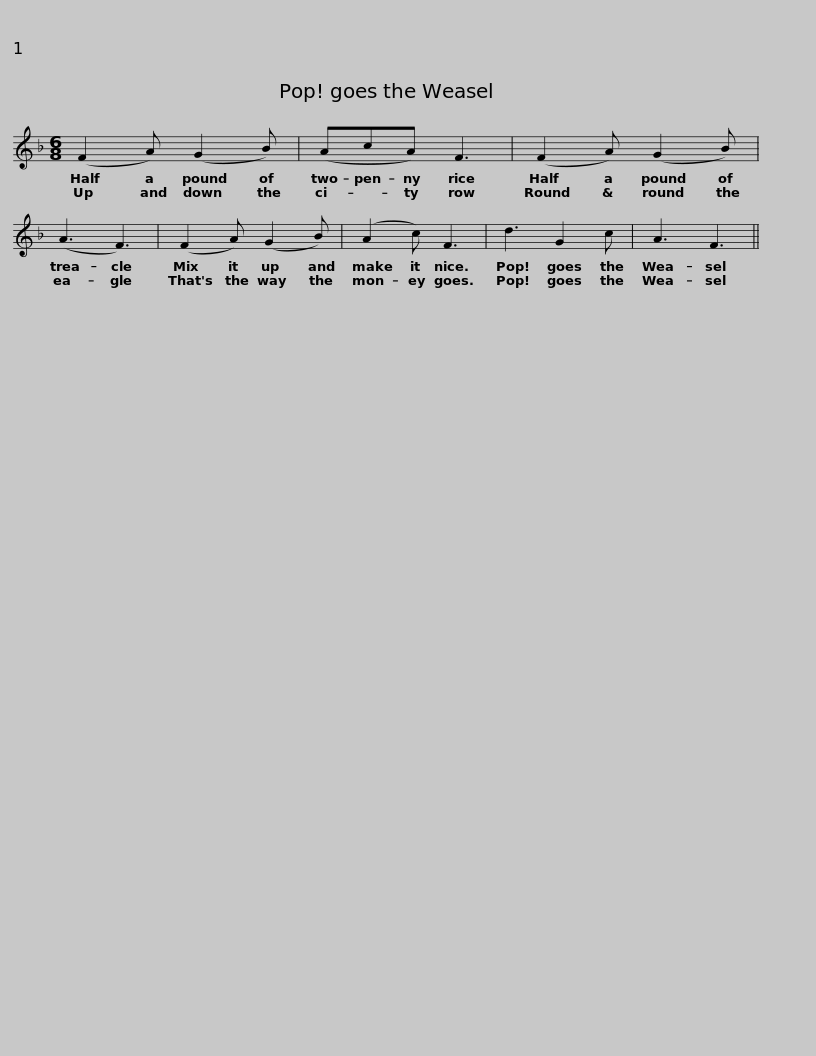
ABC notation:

X:1
L:1/8
M:6/8
I:linebreak $
K:F
V:1 treble
V:1
 (F2 A) (G2 B) | (AcA) F3 | (F2 A) (G2 B) | (A3 F3) | (F2 A) (G2 B) |$ %5
 (A2 c) F3 | d3 G2 c | A3 F3 || %8
